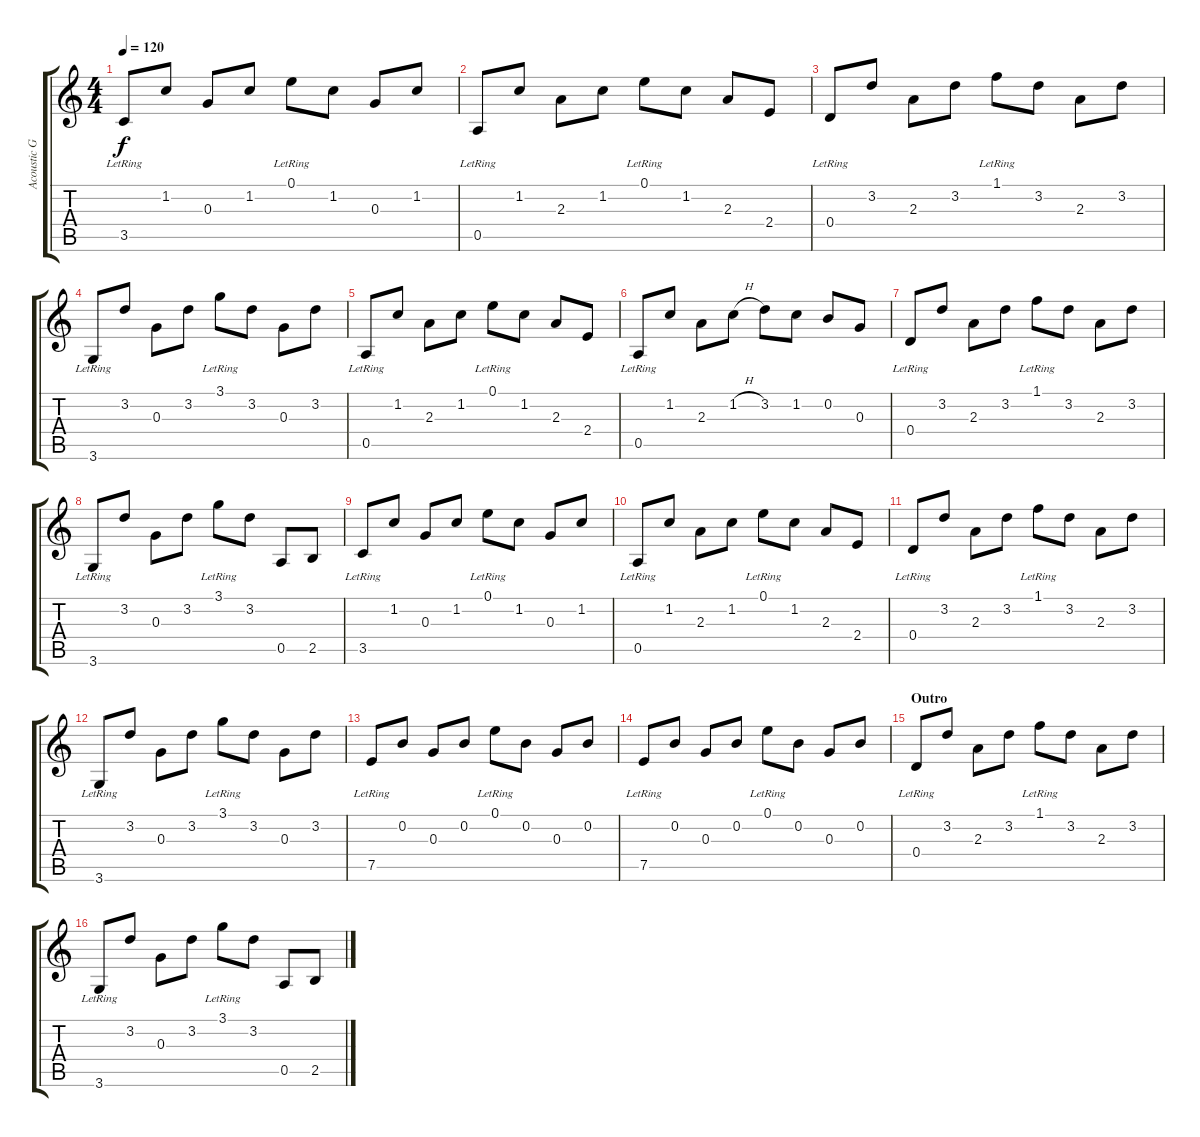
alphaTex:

\track ("Acoustic Guitar" "Acoustic G") {instrument acousticguitarsteel}
\staff {score tabs}
\tuning (E4 B3 G3 D3 A2 E2) {hide}
\ts (4 4)
\tempo 120
\clef g2
\ks c
3.5{lr}.8{dy f} 1.2.8 0.3.8 1.2.8 0.1{lr}.8 1.2.8 0.3.8 1.2.8 |
0.5{lr}.8 1.2.8 2.3.8 1.2.8 0.1{lr}.8 1.2.8 2.3.8 2.4.8 |
0.4{lr}.8 3.2.8 2.3.8 3.2.8 1.1{lr}.8 3.2.8 2.3.8 3.2.8 |
3.6{lr}.8 3.2.8 0.3.8 3.2.8 3.1{lr}.8 3.2.8 0.3.8 3.2.8 |
0.5{lr}.8 1.2.8 2.3.8 1.2.8 0.1{lr}.8 1.2.8 2.3.8 2.4.8 |
0.5{lr}.8 1.2.8 2.3.8 1.2{h}.8 3.2.8 1.2.8 0.2.8 0.3.8 |
0.4{lr}.8 3.2.8 2.3.8 3.2.8 1.1{lr}.8 3.2.8 2.3.8 3.2.8 |
3.6{lr}.8 3.2.8 0.3.8 3.2.8 3.1{lr}.8 3.2.8 0.5.8 2.5.8 |
3.5{lr}.8 1.2.8 0.3.8 1.2.8 0.1{lr}.8 1.2.8 0.3.8 1.2.8 |
0.5{lr}.8 1.2.8 2.3.8 1.2.8 0.1{lr}.8 1.2.8 2.3.8 2.4.8 |
0.4{lr}.8 3.2.8 2.3.8 3.2.8 1.1{lr}.8 3.2.8 2.3.8 3.2.8 |
3.6{lr}.8 3.2.8 0.3.8 3.2.8 3.1{lr}.8 3.2.8 0.3.8 3.2.8 |
7.5{lr}.8 0.2.8 0.3.8 0.2.8 0.1{lr}.8 0.2.8 0.3.8 0.2.8 |
7.5{lr}.8 0.2.8 0.3.8 0.2.8 0.1{lr}.8 0.2.8 0.3.8 0.2.8 |
\section ("" "Outro")
0.4{lr}.8 3.2.8 2.3.8 3.2.8 1.1{lr}.8 3.2.8 2.3.8 3.2.8 |
3.6{lr}.8 3.2.8 0.3.8 3.2.8 3.1{lr}.8 3.2.8 0.5.8 2.5.8
